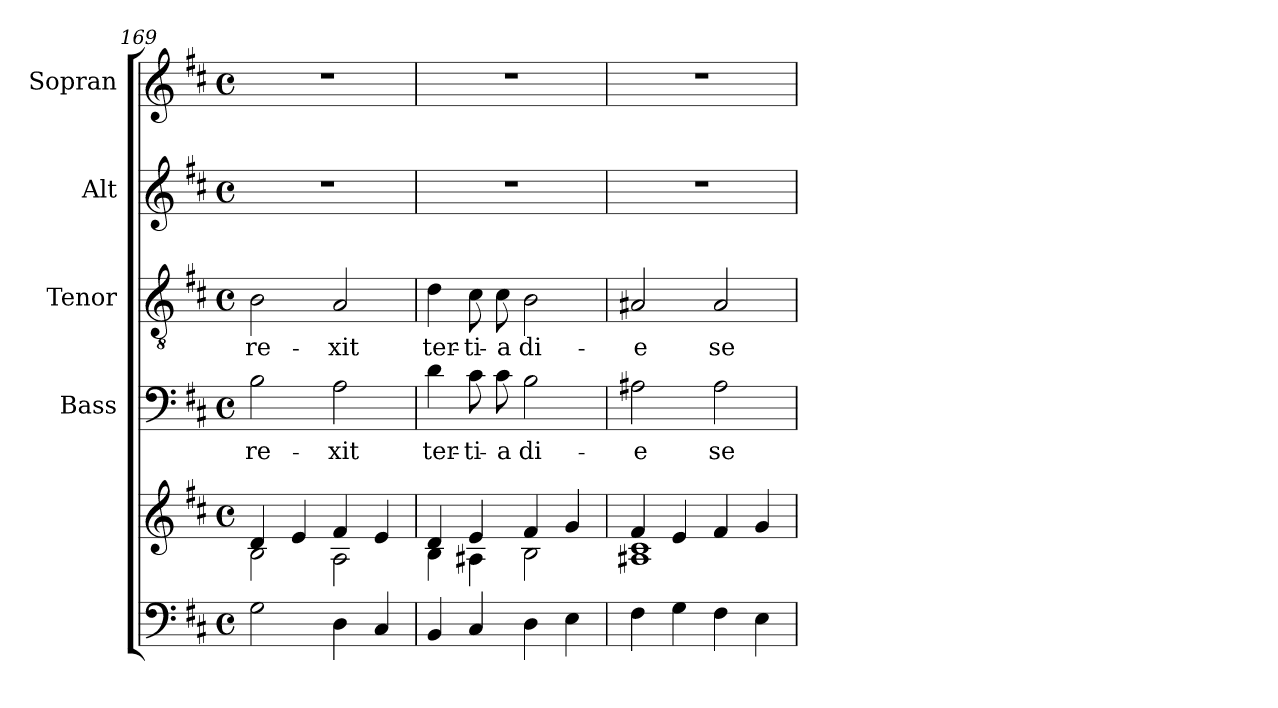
**kern	**kern	**kern	**text	**kern	**text	**kern	**kern
*part5	*part5	*part4	*part4	*part3	*part3	*part2	*part1
*staff6	*staff5	*staff4	*staff4	*staff3	*staff3	*staff2	*staff1
*	*	*I"Bass	*	*I"Tenor	*	*I"Alt	*I"Sopran
*	*	*I'B.	*	*I'T.	*	*I'A.	*I'S.
*clefF4	*clefG2	*clefF4	*	*clefGv2	*	*clefG2	*clefG2
*k[f#c#]	*k[f#c#]	*k[f#c#]	*	*k[f#c#]	*	*k[f#c#]	*k[f#c#]
*D:	*D:	*D:	*	*D:	*	*D:	*D:
*M4/4	*M4/4	*M4/4	*	*M4/4	*	*M4/4	*M4/4
*met(c)	*met(c)	*met(c)	*	*met(c)	*	*met(c)	*met(c)
=169	=169	=169	=169	=169	=169	=169	=169
*	*^	*	*	*	*	*	*
!	!	!	!	!LO:LY:b	!	!LO:LY:b	!	!
2G\	4d/	2B\	2B\	-re-	2B\	-re-	1r	1r
.	4e/	.	.	.	.	.	.	.
!	!	!	!	!LO:LY:b	!	!LO:LY:b	!	!
4D\	4f#/	2A\	2A\	-xit	2A/	-xit	.	.
4C#/	4e/	.	.	.	.	.	.	.
=170	=170	=170	=170	=170	=170	=170	=170	=170
!	!	!	!	!LO:LY:b	!	!LO:LY:b	!	!
4BB/	4d/	4B\	4d\	ter-	4d\	ter-	1r	1r
!	!	!	!	!LO:LY:b	!	!LO:LY:b	!	!
4C#/	4e/	4A#X\	8c#\	-ti-	8c#\	-ti-	.	.
!	!	!	!	!LO:LY:b	!	!LO:LY:b	!	!
.	.	.	8c#\	-a	8c#\	-a	.	.
!	!	!	!	!LO:LY:b	!	!LO:LY:b	!	!
4D\	4f#/	2B\	2B\	di-	2B\	di-	.	.
4E\	4g/	.	.	.	.	.	.	.
=171	=171	=171	=171	=171	=171	=171	=171	=171
!	!	!	!	!LO:LY:b	!	!LO:LY:b	!	!
4F#\	4f#/	1A#X 1c#	2A#X\	-e	2A#X/	-e	1r	1r
4G\	4e/	.	.	.	.	.	.	.
!	!	!	!	!LO:LY:b	!	!LO:LY:b	!	!
4F#\	4f#/	.	2A#\	se-	2A#/	se-	.	.
4E\	4g/	.	.	.	.	.	.	.
*	*v	*v	*	*	*	*	*	*
=	=	=	=	=	=	=	=
*-	*-	*-	*-	*-	*-	*-	*-
